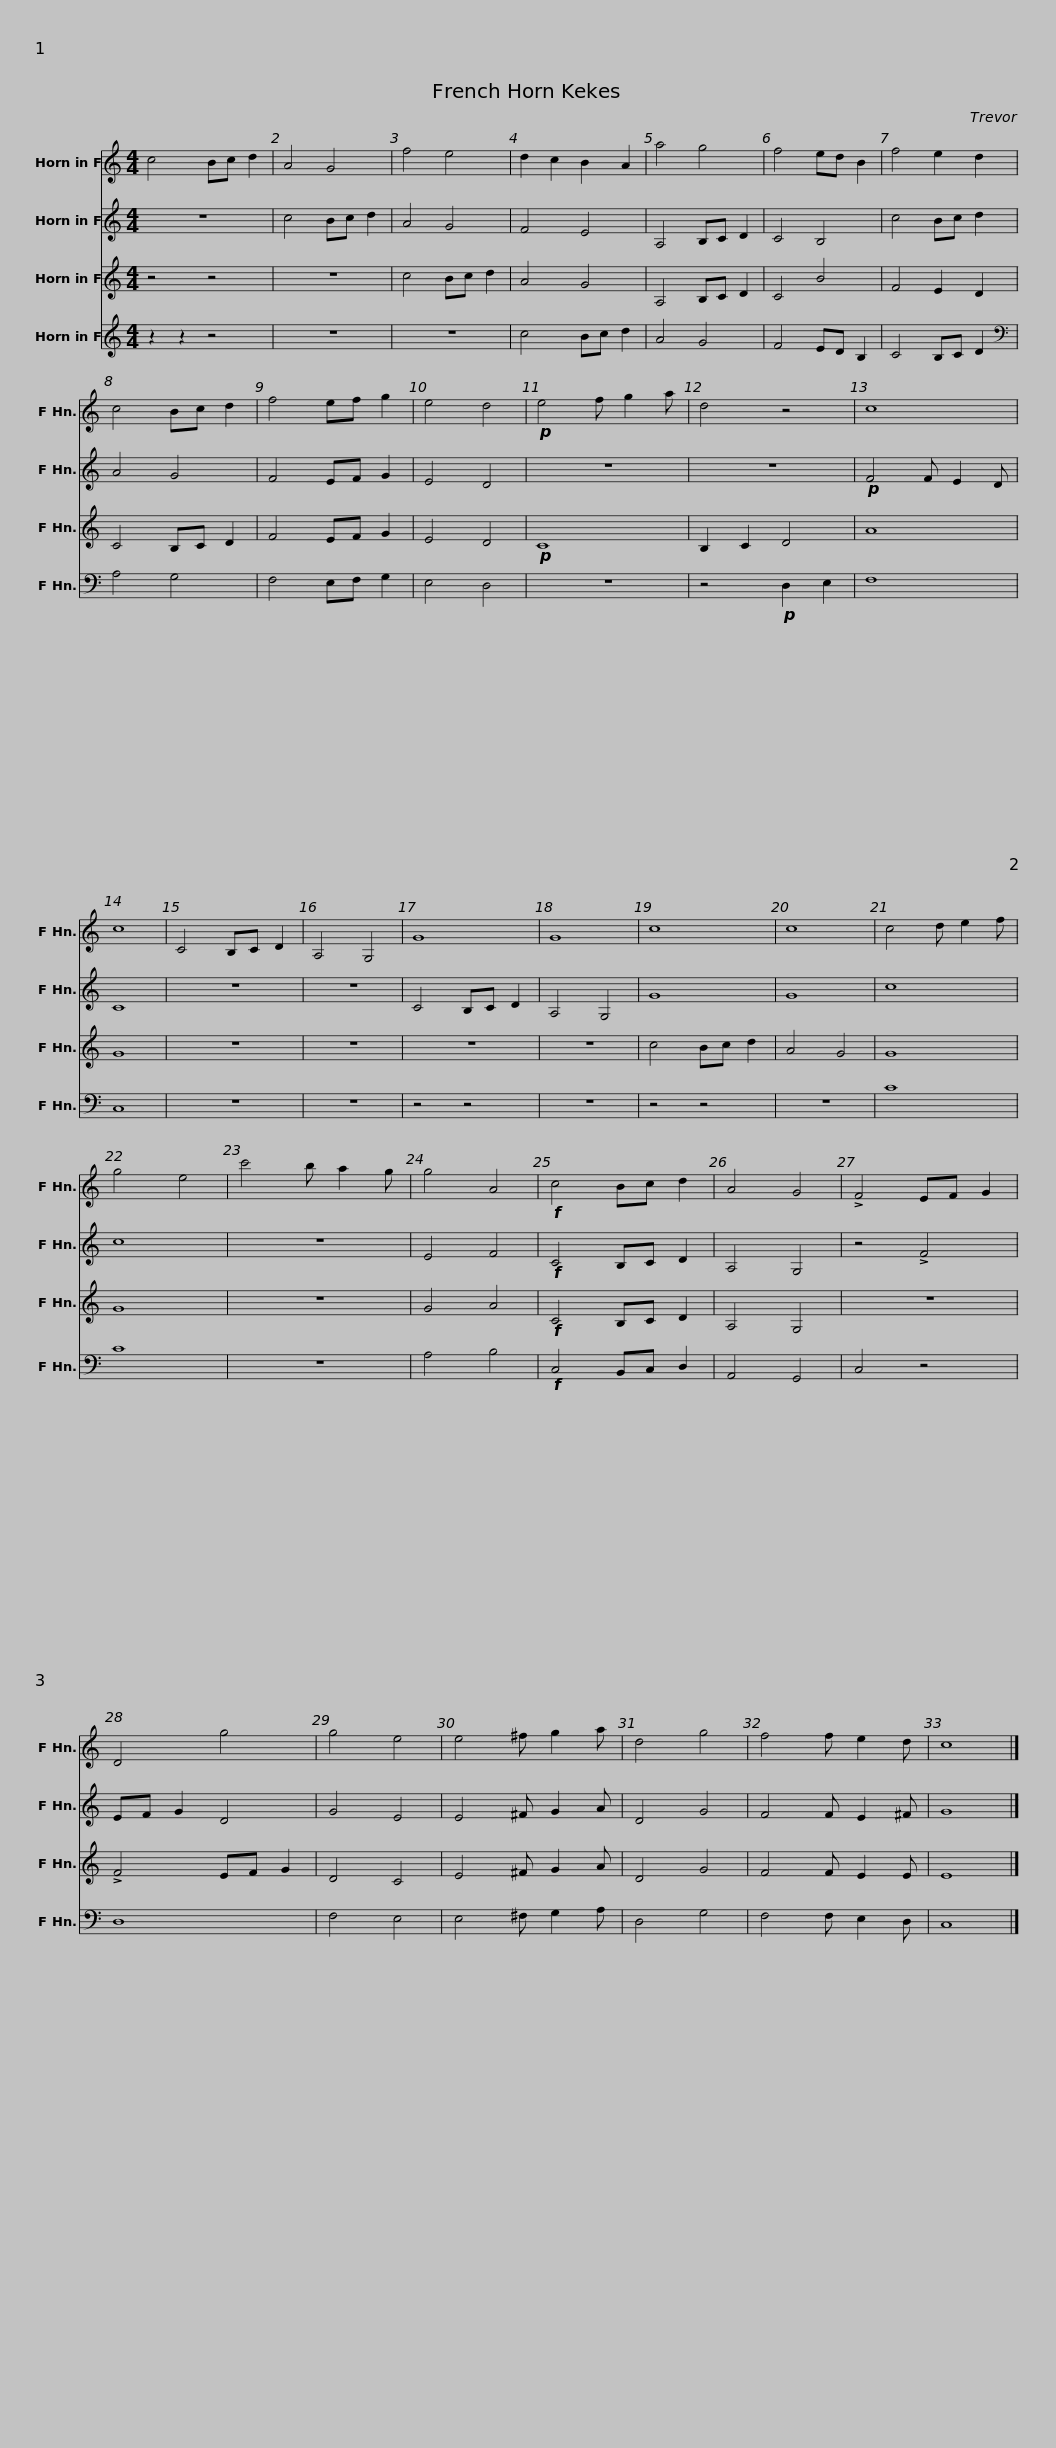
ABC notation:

X:1
%%score 1 2 3 4
L:1/8
M:4/4
I:linebreak $
K:none
V:1 treble transpose=-7
V:2 treble transpose=-7
V:3 treble transpose=-7
V:4 treble transpose=-7
V:1
[K:C] c4 Bc d2 | A4 G4 | f4 e4 | d2 c2 B2 A2 | a4 g4 | %5
 f4 ed B2 | f4 e2 d2 |$ c4 Bc d2 | f4 ef g2 | e4 d4 | %10
!p! e4 f g2 a | d4 z4 | c8 | c8 | C4 B,C D2 | %15
 A,4 G,4 |$ G8 | G8 | c8 | c8 | %20
 c4 d e2 f | g4 e4 | c'4 b a2 g | g4 A4 |!f! c4 Bc d2 | %25
 A4 G4 |$ !>!F4 EF G2 | D4 g4 | g4 e4 | e4 ^f g2 a | %30
 d4 g4 | f4 f e2 d | c8 |] %33
V:2
[K:C] z8 | c4 Bc d2 | A4 G4 | F4 E4 | A,4 B,C D2 | %5
 C4 B,4 | c4 Bc d2 |$ A4 G4 | F4 EF G2 | E4 D4 | %10
 z8 | z8 |!p! F4 F E2 D | C8 | z8 | %15
 z8 |$ C4 B,C D2 | A,4 G,4 | G8 | G8 | %20
 c8 | c8 | z8 | E4 F4 |!f! C4 B,C D2 | %25
 A,4 G,4 |$ z4 !>!F4 | EF G2 D4 | G4 E4 | E4 ^F G2 A | %30
 D4 G4 | F4 F E2 ^F | G8 |] %33
V:3
[K:C] z4 z4 | z8 | c4 Bc d2 | A4 G4 | A,4 B,C D2 | %5
 C4 B4 | F4 E2 D2 |$ C4 B,C D2 | F4 EF G2 | E4 D4 | %10
!p! C8 | B,2 C2 D4 | A8 | G8 | z8 | %15
 z8 |$ z8 | z8 | c4 Bc d2 | A4 G4 | %20
 G8 | G8 | z8 | G4 A4 |!f! C4 B,C D2 | %25
 A,4 G,4 |$ z8 | !>!F4 EF G2 | D4 C4 | E4 ^F G2 A | %30
 D4 G4 | F4 F E2 E | E8 |] %33
V:4
[K:C] z2 z2 z4 | z8 | z8 | c4 Bc d2 | A4 G4 | %5
 F4 ED B,2 | C4 B,C D2 |$[K:bass] A,4 G,4 | F,4 E,F, G,2 | E,4 D,4 | %10
 z8 | z4!p! D,2 E,2 | F,8 | C,8 | z8 | %15
 z8 |$ z4 z4 | z8 | z4 z4 | z8 | %20
 C8 | C8 | z8 | A,4 B,4 |!f! C,4 B,,C, D,2 | %25
 A,,4 G,,4 |$ C,4 z4 | D,8 | F,4 E,4 | E,4 ^F, G,2 A, | %30
 D,4 G,4 | F,4 F, E,2 D, | C,8 |] %33
